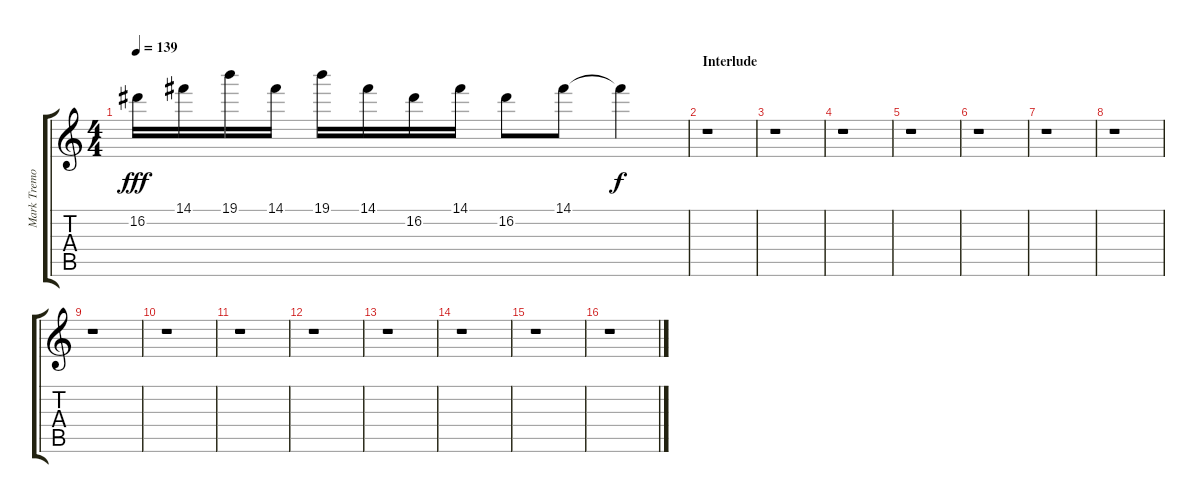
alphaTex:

\track ("Mark Tremonti - Solo" "Mark Tremo") {instrument distortionguitar}
\staff {score tabs}
\tuning (E4 B3 G3 D3 A2 E2) {hide}
\ts (4 4)
\tempo 139
\clef g2
\ks c
16.2.16{dy fff} 14.1.16 19.1.16 14.1.16 19.1.16 14.1.16 16.2.16 14.1.16 16.2.8 14.1.8 14.1{t}.4{dy f} |
\section ("" "Interlude")
r.1 |
r.1 |
r.1 |
r.1 |
r.1 |
r.1 |
r.1 |
r.1 |
r.1 |
r.1 |
r.1 |
r.1 |
r.1 |
r.1 |
r.1
